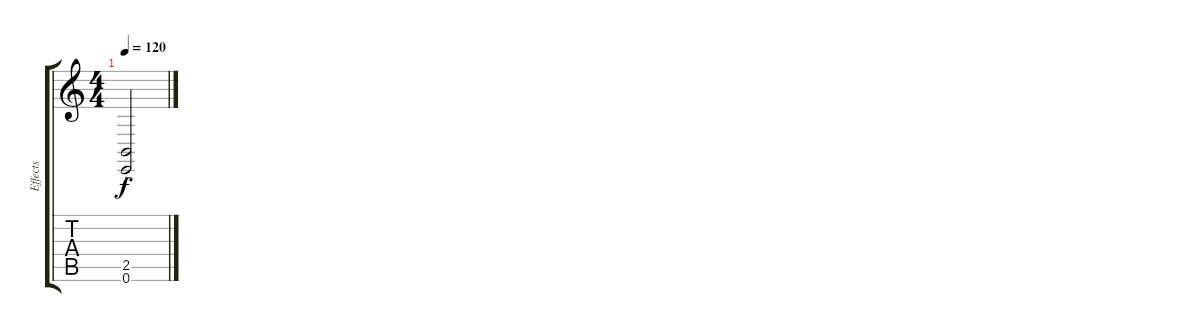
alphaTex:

\track ("Effects" "Effects") {instrument lead8bassandlead}
\staff {score tabs}
\tuning (E4 B3 G3 D3 A2 E2) {hide}
\ts (4 4)
\tempo 120
\clef g2
\ks c
(2.5{st} 0.6).2{dy f}
